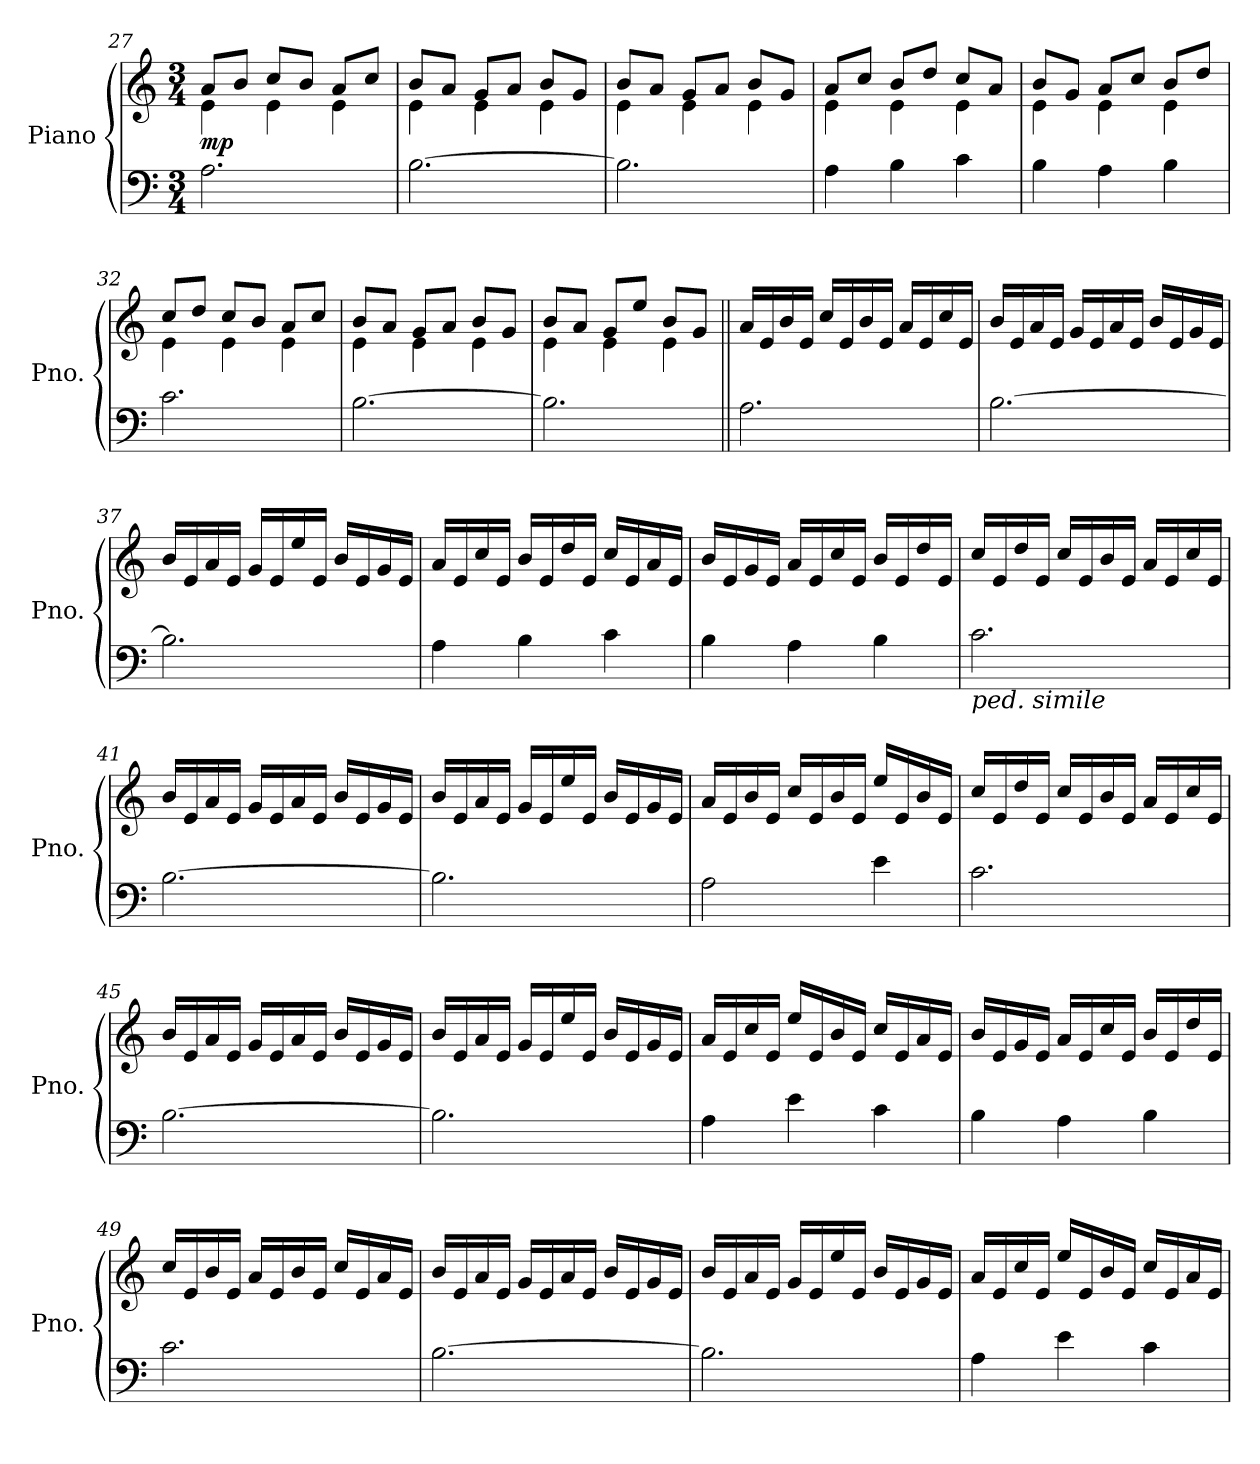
**kern	**kern	**dynam
*part1	*part1	*part1
*staff2	*staff1	*staff1/2
*I"Piano	*	*
*I'Pno.	*	*
*clefF4	*clefG2	*
*k[]	*k[]	*
*M3/4	*M3/4	*
=27	=27	=27
*	*^	*
!	!	!	!LO:DY:b
2.A\	8a/L	4e\	mp
.	8b/J	.	.
.	8cc/L	4e\	.
.	8b/J	.	.
.	8a/L	4e\	.
.	8cc/J	.	.
!!LO:LB:g=z	!!
=28	=28	=28	=28
[2.B\	8b/L	4e\	.
.	8a/J	.	.
.	8g/L	4e\	.
.	8a/J	.	.
.	8b/L	4e\	.
.	8g/J	.	.
=29	=29	=29	=29
2.B\]	8b/L	4e\	.
.	8a/J	.	.
.	8g/L	4e\	.
.	8a/J	.	.
.	8b/L	4e\	.
.	8g/J	.	.
=30	=30	=30	=30
4A\	8a/L	4e\	.
.	8cc/J	.	.
4B\	8b/L	4e\	.
.	8dd/J	.	.
4c\	8cc/L	4e\	.
.	8a/J	.	.
=31	=31	=31	=31
4B\	8b/L	4e\	.
.	8g/J	.	.
4A\	8a/L	4e\	.
.	8cc/J	.	.
4B\	8b/L	4e\	.
.	8dd/J	.	.
!!LO:LB:g=z	!!
=32	=32	=32	=32
2.c\	8cc/L	4e\	.
.	8dd/J	.	.
.	8cc/L	4e\	.
.	8b/J	.	.
.	8a/L	4e\	.
.	8cc/J	.	.
=33	=33	=33	=33
[2.B\	8b/L	4e\	.
.	8a/J	.	.
.	8g/L	4e\	.
.	8a/J	.	.
.	8b/L	4e\	.
.	8g/J	.	.
=34	=34	=34	=34
2.B\]	8b/L	4e\	.
.	8a/J	.	.
.	8g/L	4e\	.
.	8ee/J	.	.
.	8b/L	4e\	.
.	8g/J	.	.
*	*v	*v	*
=35||	=35||	=35||
2.A\	16a/LL	.
.	16e/	.
.	16b/	.
.	16e/JJ	.
.	16cc/LL	.
.	16e/	.
.	16b/	.
.	16e/JJ	.
.	16a/LL	.
.	16e/	.
.	16cc/	.
.	16e/JJ	.
!!LO:LB:g=z
=36	=36	=36
[2.B\	16b/LL	.
.	16e/	.
.	16a/	.
.	16e/JJ	.
.	16g/LL	.
.	16e/	.
.	16a/	.
.	16e/JJ	.
.	16b/LL	.
.	16e/	.
.	16g/	.
.	16e/JJ	.
=37	=37	=37
2.B\]	16b/LL	.
.	16e/	.
.	16a/	.
.	16e/JJ	.
.	16g/LL	.
.	16e/	.
.	16ee/	.
.	16e/JJ	.
.	16b/LL	.
.	16e/	.
.	16g/	.
.	16e/JJ	.
=38	=38	=38
4A\	16a/LL	.
.	16e/	.
.	16cc/	.
.	16e/JJ	.
4B\	16b/LL	.
.	16e/	.
.	16dd/	.
.	16e/JJ	.
4c\	16cc/LL	.
.	16e/	.
.	16a/	.
.	16e/JJ	.
!!LO:LB:g=z
=39	=39	=39
4B\	16b/LL	.
.	16e/	.
.	16g/	.
.	16e/JJ	.
4A\	16a/LL	.
.	16e/	.
.	16cc/	.
.	16e/JJ	.
4B\	16b/LL	.
.	16e/	.
.	16dd/	.
.	16e/JJ	.
=40	=40	=40
!LO:TX:b:i:t=ped. simile	!	!
2.c\	16cc/LL	.
.	16e/	.
.	16dd/	.
.	16e/JJ	.
.	16cc/LL	.
.	16e/	.
.	16b/	.
.	16e/JJ	.
.	16a/LL	.
.	16e/	.
.	16cc/	.
.	16e/JJ	.
=41	=41	=41
[2.B\	16b/LL	.
.	16e/	.
.	16a/	.
.	16e/JJ	.
.	16g/LL	.
.	16e/	.
.	16a/	.
.	16e/JJ	.
.	16b/LL	.
.	16e/	.
.	16g/	.
.	16e/JJ	.
!!LO:PB:g=z
=42	=42	=42
2.B\]	16b/LL	.
.	16e/	.
.	16a/	.
.	16e/JJ	.
.	16g/LL	.
.	16e/	.
.	16ee/	.
.	16e/JJ	.
.	16b/LL	.
.	16e/	.
.	16g/	.
.	16e/JJ	.
=43	=43	=43
2A\	16a/LL	.
.	16e/	.
.	16b/	.
.	16e/JJ	.
.	16cc/LL	.
.	16e/	.
.	16b/	.
.	16e/JJ	.
4e\	16ee/LL	.
.	16e/	.
.	16b/	.
.	16e/JJ	.
=44	=44	=44
2.c\	16cc/LL	.
.	16e/	.
.	16dd/	.
.	16e/JJ	.
.	16cc/LL	.
.	16e/	.
.	16b/	.
.	16e/JJ	.
.	16a/LL	.
.	16e/	.
.	16cc/	.
.	16e/JJ	.
!!LO:LB:g=z
=45	=45	=45
[2.B\	16b/LL	.
.	16e/	.
.	16a/	.
.	16e/JJ	.
.	16g/LL	.
.	16e/	.
.	16a/	.
.	16e/JJ	.
.	16b/LL	.
.	16e/	.
.	16g/	.
.	16e/JJ	.
=46	=46	=46
2.B\]	16b/LL	.
.	16e/	.
.	16a/	.
.	16e/JJ	.
.	16g/LL	.
.	16e/	.
.	16ee/	.
.	16e/JJ	.
.	16b/LL	.
.	16e/	.
.	16g/	.
.	16e/JJ	.
=47	=47	=47
4A\	16a/LL	.
.	16e/	.
.	16cc/	.
.	16e/JJ	.
4e\	16ee/LL	.
.	16e/	.
.	16b/	.
.	16e/JJ	.
4c\	16cc/LL	.
.	16e/	.
.	16a/	.
.	16e/JJ	.
!!LO:LB:g=z
=48	=48	=48
4B\	16b/LL	.
.	16e/	.
.	16g/	.
.	16e/JJ	.
4A\	16a/LL	.
.	16e/	.
.	16cc/	.
.	16e/JJ	.
4B\	16b/LL	.
.	16e/	.
.	16dd/	.
.	16e/JJ	.
=49	=49	=49
2.c\	16cc/LL	.
.	16e/	.
.	16b/	.
.	16e/JJ	.
.	16a/LL	.
.	16e/	.
.	16b/	.
.	16e/JJ	.
.	16cc/LL	.
.	16e/	.
.	16a/	.
.	16e/JJ	.
=50	=50	=50
[2.B\	16b/LL	.
.	16e/	.
.	16a/	.
.	16e/JJ	.
.	16g/LL	.
.	16e/	.
.	16a/	.
.	16e/JJ	.
.	16b/LL	.
.	16e/	.
.	16g/	.
.	16e/JJ	.
!!LO:LB:g=z
=51	=51	=51
2.B\]	16b/LL	.
.	16e/	.
.	16a/	.
.	16e/JJ	.
.	16g/LL	.
.	16e/	.
.	16ee/	.
.	16e/JJ	.
.	16b/LL	.
.	16e/	.
.	16g/	.
.	16e/JJ	.
=52	=52	=52
4A\	16a/LL	.
.	16e/	.
.	16cc/	.
.	16e/JJ	.
4e\	16ee/LL	.
.	16e/	.
.	16b/	.
.	16e/JJ	.
4c\	16cc/LL	.
.	16e/	.
.	16a/	.
.	16e/JJ	.
=	=	=
*-	*-	*-
